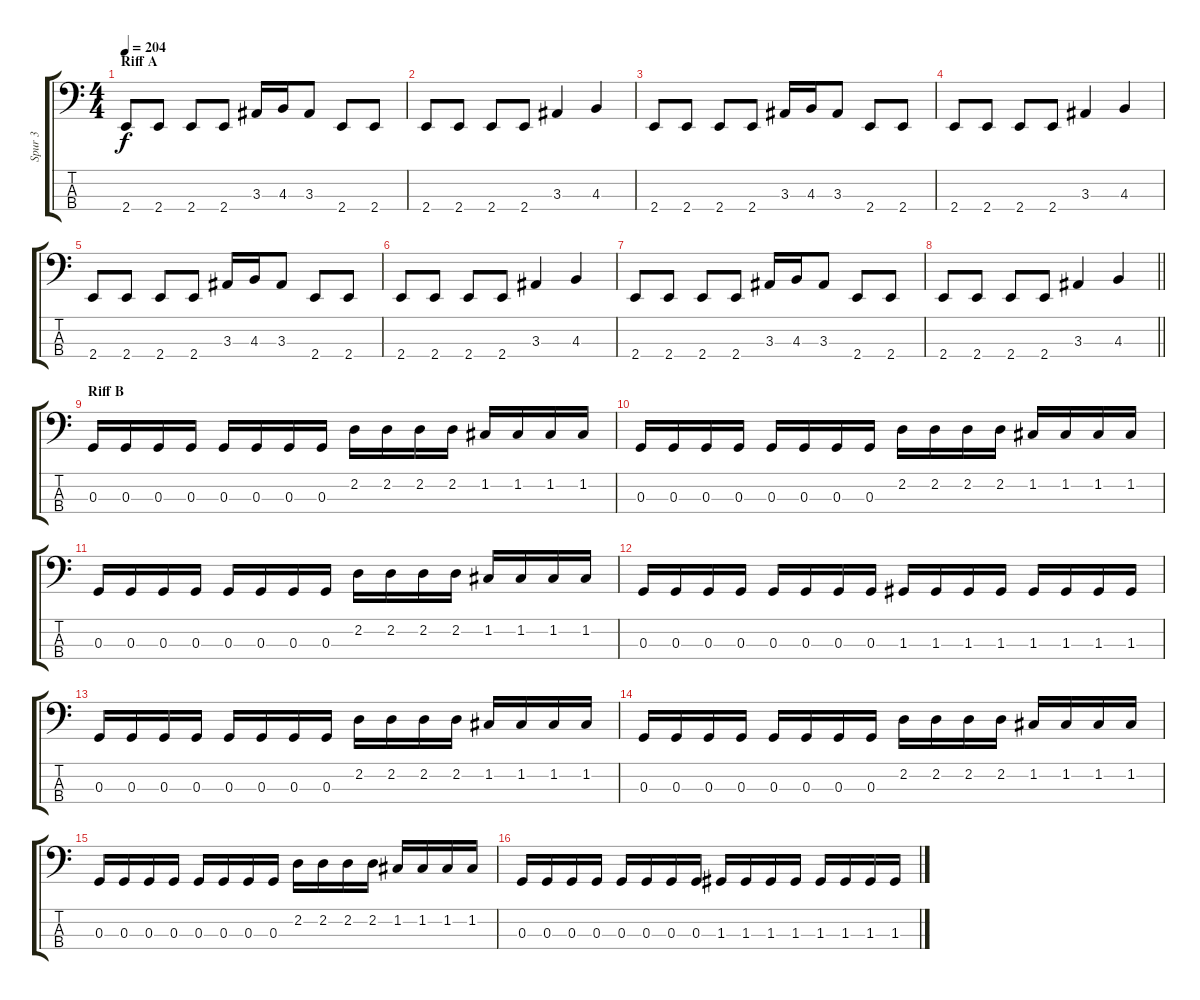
\track ("Spur 3" "Spur 3") {instrument electricbassfinger}
\staff {score tabs}
\tuning (F2 C2 G1 D1) {hide}
\ts (4 4)
\section ("" "Riff A")
\tempo 204
\clef f4
\ks c
2.4.8{dy f} 2.4.8 2.4.8 2.4.8 3.3.16 4.3.16 3.3.8 2.4.8 2.4.8 |
2.4.8 2.4.8 2.4.8 2.4.8 3.3.4 4.3.4 |
2.4.8 2.4.8 2.4.8 2.4.8 3.3.16 4.3.16 3.3.8 2.4.8 2.4.8 |
2.4.8 2.4.8 2.4.8 2.4.8 3.3.4 4.3.4 |
2.4.8 2.4.8 2.4.8 2.4.8 3.3.16 4.3.16 3.3.8 2.4.8 2.4.8 |
2.4.8 2.4.8 2.4.8 2.4.8 3.3.4 4.3.4 |
2.4.8 2.4.8 2.4.8 2.4.8 3.3.16 4.3.16 3.3.8 2.4.8 2.4.8 |
\barLineRight lightlight
2.4.8 2.4.8 2.4.8 2.4.8 3.3.4 4.3.4 |
\section ("" "Riff B")
0.3.16 0.3.16 0.3.16 0.3.16 0.3.16 0.3.16 0.3.16 0.3.16 2.2.16 2.2.16 2.2.16 2.2.16 1.2.16 1.2.16 1.2.16 1.2.16 |
0.3.16 0.3.16 0.3.16 0.3.16 0.3.16 0.3.16 0.3.16 0.3.16 2.2.16 2.2.16 2.2.16 2.2.16 1.2.16 1.2.16 1.2.16 1.2.16 |
0.3.16 0.3.16 0.3.16 0.3.16 0.3.16 0.3.16 0.3.16 0.3.16 2.2.16 2.2.16 2.2.16 2.2.16 1.2.16 1.2.16 1.2.16 1.2.16 |
0.3.16 0.3.16 0.3.16 0.3.16 0.3.16 0.3.16 0.3.16 0.3.16 1.3.16 1.3.16 1.3.16 1.3.16 1.3.16 1.3.16 1.3.16 1.3.16 |
0.3.16 0.3.16 0.3.16 0.3.16 0.3.16 0.3.16 0.3.16 0.3.16 2.2.16 2.2.16 2.2.16 2.2.16 1.2.16 1.2.16 1.2.16 1.2.16 |
0.3.16 0.3.16 0.3.16 0.3.16 0.3.16 0.3.16 0.3.16 0.3.16 2.2.16 2.2.16 2.2.16 2.2.16 1.2.16 1.2.16 1.2.16 1.2.16 |
0.3.16 0.3.16 0.3.16 0.3.16 0.3.16 0.3.16 0.3.16 0.3.16 2.2.16 2.2.16 2.2.16 2.2.16 1.2.16 1.2.16 1.2.16 1.2.16 |
0.3.16 0.3.16 0.3.16 0.3.16 0.3.16 0.3.16 0.3.16 0.3.16 1.3.16 1.3.16 1.3.16 1.3.16 1.3.16 1.3.16 1.3.16 1.3.16
